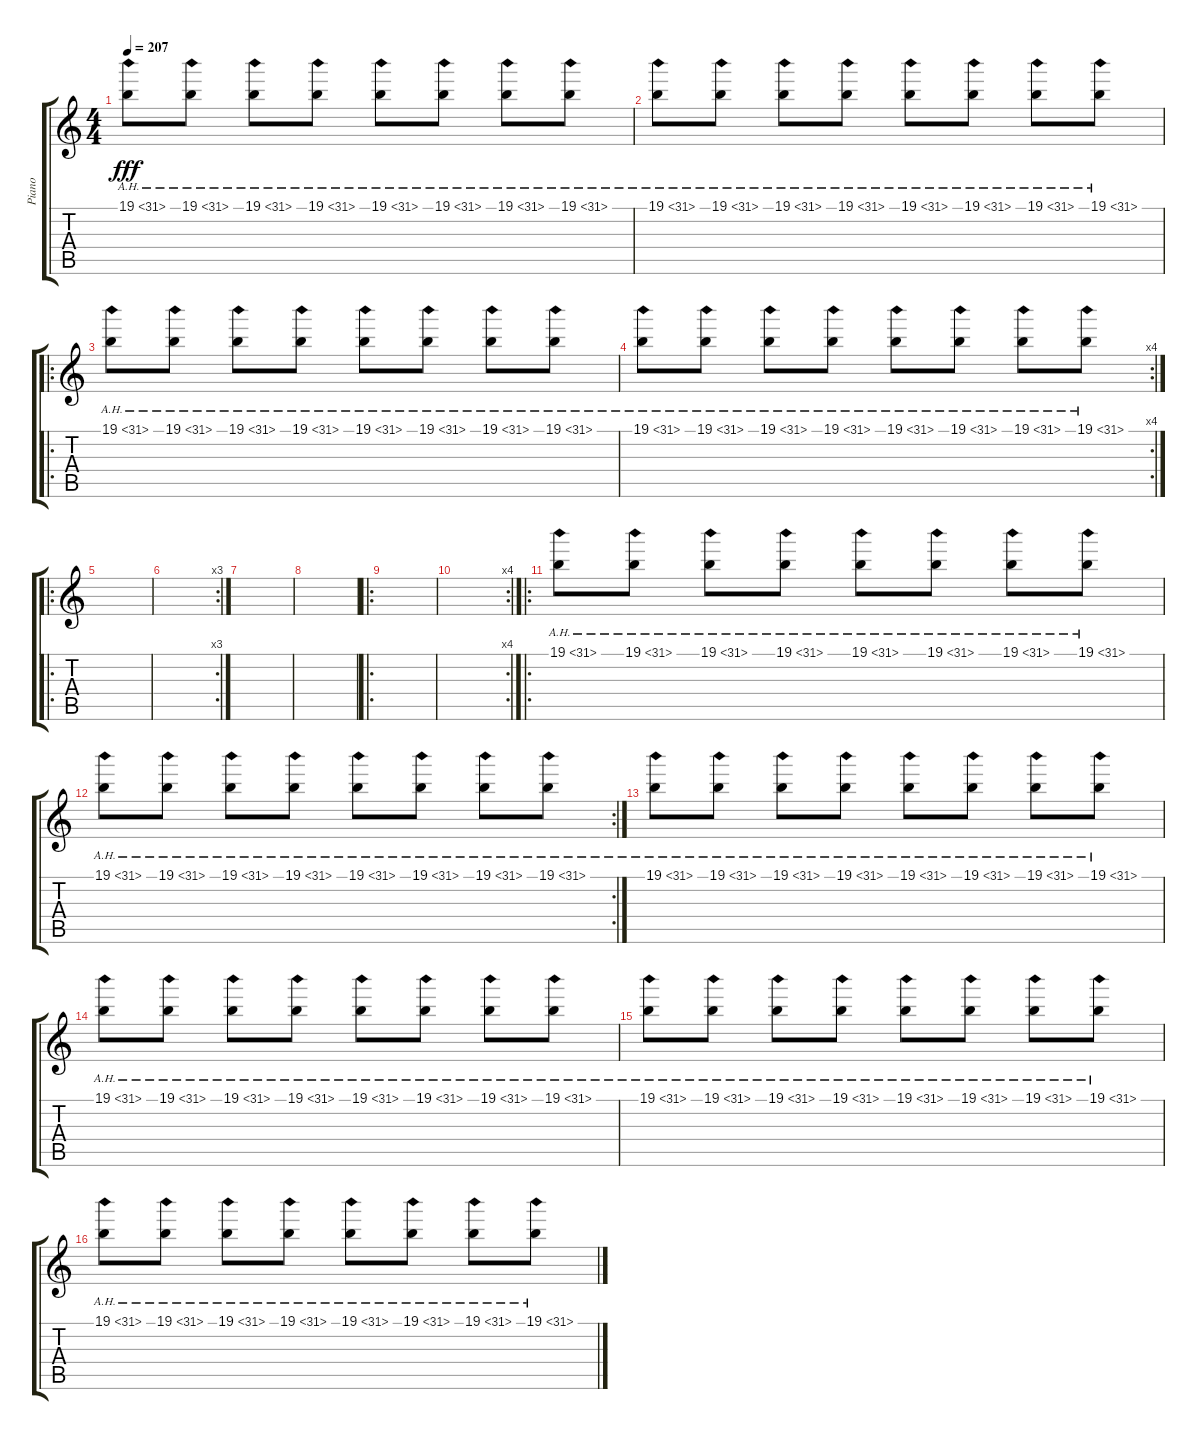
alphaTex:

\track ("Piano" "Piano") {instrument brightacousticpiano}
\staff {score tabs}
\tuning (E4 B3 G3 D3 A2 E2) {hide}
\ts (4 4)
\tempo 207
\clef g2
\ks c
19.1{ah 12}.8{dy fff instrument brightacousticpiano} 19.1{ah 12}.8 19.1{ah 12}.8 19.1{ah 12}.8 19.1{ah 12}.8 19.1{ah 12}.8 19.1{ah 12}.8 19.1{ah 12}.8 |
19.1{ah 12}.8 19.1{ah 12}.8 19.1{ah 12}.8 19.1{ah 12}.8 19.1{ah 12}.8 19.1{ah 12}.8 19.1{ah 12}.8 19.1{ah 12}.8 |
\ro
19.1{ah 12}.8 19.1{ah 12}.8 19.1{ah 12}.8 19.1{ah 12}.8 19.1{ah 12}.8 19.1{ah 12}.8 19.1{ah 12}.8 19.1{ah 12}.8 |
\rc 4
19.1{ah 12}.8 19.1{ah 12}.8 19.1{ah 12}.8 19.1{ah 12}.8 19.1{ah 12}.8 19.1{ah 12}.8 19.1{ah 12}.8 19.1{ah 12}.8 |
\ro
|
\rc 3
|
|
|
\ro
|
\rc 4
|
\ro
19.1{ah 12}.8 19.1{ah 12}.8 19.1{ah 12}.8 19.1{ah 12}.8 19.1{ah 12}.8 19.1{ah 12}.8 19.1{ah 12}.8 19.1{ah 12}.8 |
\rc 2
19.1{ah 12}.8 19.1{ah 12}.8 19.1{ah 12}.8 19.1{ah 12}.8 19.1{ah 12}.8 19.1{ah 12}.8 19.1{ah 12}.8 19.1{ah 12}.8 |
19.1{ah 12}.8 19.1{ah 12}.8 19.1{ah 12}.8 19.1{ah 12}.8 19.1{ah 12}.8 19.1{ah 12}.8 19.1{ah 12}.8 19.1{ah 12}.8 |
19.1{ah 12}.8 19.1{ah 12}.8 19.1{ah 12}.8 19.1{ah 12}.8 19.1{ah 12}.8 19.1{ah 12}.8 19.1{ah 12}.8 19.1{ah 12}.8 |
19.1{ah 12}.8 19.1{ah 12}.8 19.1{ah 12}.8 19.1{ah 12}.8 19.1{ah 12}.8 19.1{ah 12}.8 19.1{ah 12}.8 19.1{ah 12}.8 |
19.1{ah 12}.8 19.1{ah 12}.8 19.1{ah 12}.8 19.1{ah 12}.8 19.1{ah 12}.8 19.1{ah 12}.8 19.1{ah 12}.8 19.1{ah 12}.8
